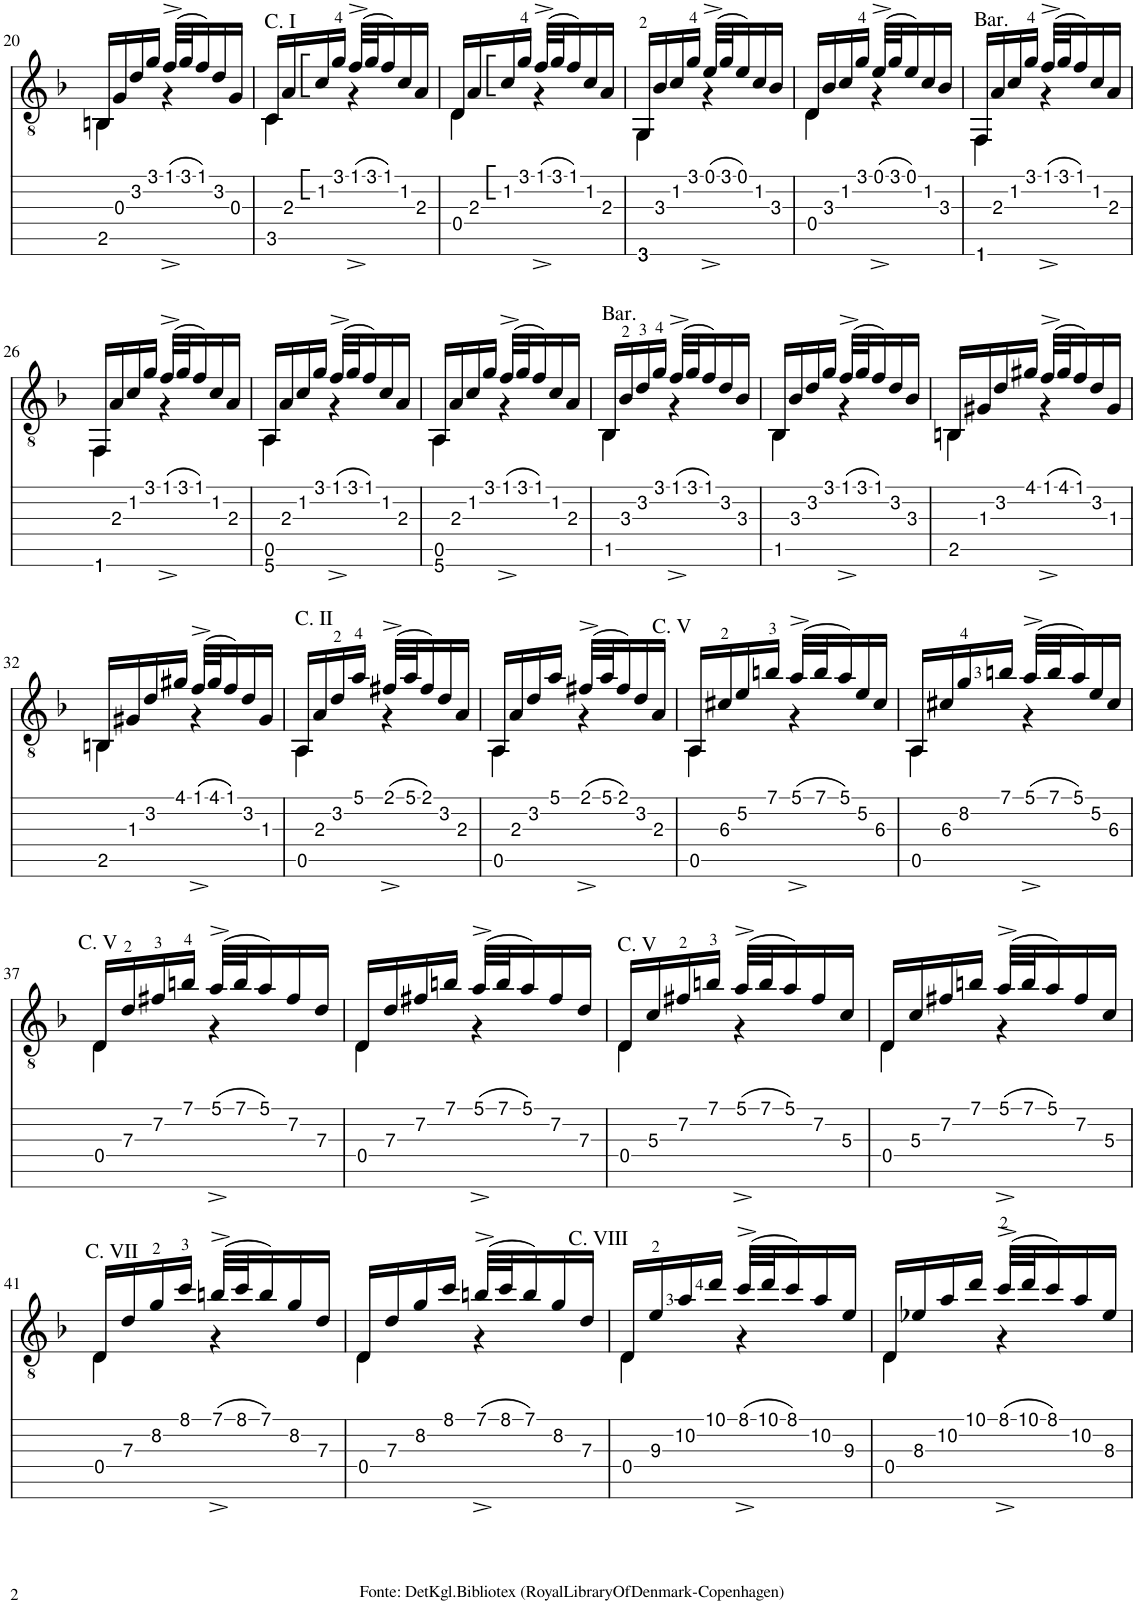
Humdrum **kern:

**kern	**kern
*part1	*part1
*staff2	*staff1
*I"Guitar	*
*I'Guit.	*
!!LO:PB:g=z
*	*clefGv2
*k[b-]	*k[b-]
*M2/4	*M2/4
=20	=20
*^	*^
16BBLL	4BB	16BBn/LL	4BB\
16GJ	.	16G/	.
16dL	.	16d/	.
16gJJ	.	16g/JJ	.
32f^LLL	4r	(32f^/LLL	4r
32gJ	.	32g/J	.
16fJ	.	16f/)	.
16dL	.	16d/	.
16GJJ	.	16G/JJ	.
=21	=21	=21	=21
!	!	!LO:TX:a:t=C. I	!
16CLL	4C	16C/LL	4C\
16AJ	.	16A/	.
16cL	.	16c/	.
16gJJ	.	16g/JJ	.
32f^LLL	4r	(32f^/LLL	4r
32gJ	.	32g/J	.
16fJ	.	16f/)	.
16cL	.	16c/	.
16AJJ	.	16A/JJ	.
=22	=22	=22	=22
16DLL	4D	16D/LL	4D\
16AJ	.	16A/	.
16cL	.	16c/	.
16gJJ	.	16g/JJ	.
32f^LLL	4r	(32f^/LLL	4r
32gJ	.	32g/J	.
16fJ	.	16f/)	.
16cL	.	16c/	.
16AJJ	.	16A/JJ	.
=23	=23	=23	=23
16GGLL	4GG	16GG/LL	4GG\
16B-J	.	16B-/	.
16cL	.	16c/	.
16gJJ	.	16g/JJ	.
32e^LLL	4r	(32e^/LLL	4r
32gJ	.	32g/J	.
16eJ	.	16e/)	.
16cL	.	16c/	.
16B-JJ	.	16B-/JJ	.
=24	=24	=24	=24
16DLL	4D	16D/LL	4D\
16B-J	.	16B-/	.
16cL	.	16c/	.
16gJJ	.	16g/JJ	.
32e^LLL	4r	(32e^/LLL	4r
32gJ	.	32g/J	.
16eJ	.	16e/)	.
16cL	.	16c/	.
16B-JJ	.	16B-/JJ	.
=25	=25	=25	=25
!	!	!LO:TX:a:t=Bar.	!
16FFLL	4FF	16FF/LL	4FF\
16AJ	.	16A/	.
16cL	.	16c/	.
16gJJ	.	16g/JJ	.
32f^LLL	4r	(32f^/LLL	4r
32gJ	.	32g/J	.
16fJ	.	16f/)	.
16cL	.	16c/	.
16AJJ	.	16A/JJ	.
!!LO:LB:g=z	!!
=26	=26	=26	=26
16FFLL	4FF	16FF/LL	4FF\
16AJ	.	16A/	.
16cL	.	16c/	.
16gJJ	.	16g/JJ	.
32f^LLL	4r	(32f^/LLL	4r
32gJ	.	32g/J	.
16fJ	.	16f/)	.
16cL	.	16c/	.
16AJJ	.	16A/JJ	.
=27	=27	=27	=27
16AALL	4AA	16AA/LL	4AA\
16AJ	.	16A/	.
16cL	.	16c/	.
16gJJ	.	16g/JJ	.
32f^LLL	4r	(32f^/LLL	4r
32gJ	.	32g/J	.
16fJ	.	16f/)	.
16cL	.	16c/	.
16AJJ	.	16A/JJ	.
=28	=28	=28	=28
16AALL	4AA	16AA/LL	4AA\
16AJ	.	16A/	.
16cL	.	16c/	.
16gJJ	.	16g/JJ	.
32f^LLL	4r	(32f^/LLL	4r
32gJ	.	32g/J	.
16fJ	.	16f/)	.
16cL	.	16c/	.
16AJJ	.	16A/JJ	.
=29	=29	=29	=29
!	!	!LO:TX:a:t=Bar.	!
16BB-LL	4BB-	16BB-/LL	4BB-\
16B-J	.	16B-/	.
16dL	.	16d/	.
16gJJ	.	16g/JJ	.
32f^LLL	4r	(32f^/LLL	4r
32gJ	.	32g/J	.
16fJ	.	16f/)	.
16dL	.	16d/	.
16B-JJ	.	16B-/JJ	.
=30	=30	=30	=30
16BB-LL	4BB-	16BB-/LL	4BB-\
16B-J	.	16B-/	.
16dL	.	16d/	.
16gJJ	.	16g/JJ	.
32f^LLL	4r	(32f^/LLL	4r
32gJ	.	32g/J	.
16fJ	.	16f/)	.
16dL	.	16d/	.
16B-JJ	.	16B-/JJ	.
=31	=31	=31	=31
16BBLL	4BB	16BBn/LL	4BB\
16G#J	.	16G#X/	.
16dL	.	16d/	.
16g#JJ	.	16g#X/JJ	.
32f^LLL	4r	(32f^/LLL	4r
32g#J	.	32g#/J	.
16fJ	.	16f/)	.
16dL	.	16d/	.
16G#JJ	.	16G#/JJ	.
!!LO:LB:g=z	!!
=32	=32	=32	=32
16BBnLL	4BB	16BBn/LL	4BB\
16G#XJ	.	16G#X/	.
16dL	.	16d/	.
16g#XJJ	.	16g#X/JJ	.
32f^LLL	4r	(32f^/LLL	4r
32g#J	.	32g#/J	.
16fJ	.	16f/)	.
16dL	.	16d/	.
16G#JJ	.	16G#/JJ	.
=33	=33	=33	=33
!	!	!LO:TX:a:t=C. II	!
16AALL	4AA	16AA/LL	4AA\
16AJ	.	16A/	.
16dL	.	16d/	.
16aJJ	.	16a/JJ	.
32f#^LLL	4r	(32f#X^/LLL	4r
32aJ	.	32a/J	.
16f#J	.	16f#/)	.
16dL	.	16d/	.
16AJJ	.	16A/JJ	.
=34	=34	=34	=34
16AALL	4AA	16AA/LL	4AA\
16AJ	.	16A/	.
16dL	.	16d/	.
16aJJ	.	16a/JJ	.
32f#X^LLL	4r	(32f#X^/LLL	4r
32aJ	.	32a/J	.
16f#J	.	16f#/)	.
16dL	.	16d/	.
16AJJ	.	16A/JJ	.
=35	=35	=35	=35
!	!	!LO:TX:a:t=C. V	!
16AALL	4AA	16AA/LL	4AA\
16c#J	.	16c#X/	.
16eL	.	16e/	.
16bJJ	.	16bn/JJ	.
32a^LLL	4r	(32a^/LLL	4r
32bJ	.	32b/J	.
16aJ	.	16a/)	.
16eL	.	16e/	.
16c#JJ	.	16c#/JJ	.
=36	=36	=36	=36
16AALL	4AA	16AA/LL	4AA\
16c#XJ	.	16c#X/	.
16gL	.	16g/	.
16bnJJ	.	16bn/JJ	.
32a^LLL	4r	(32a^/LLL	4r
32bJ	.	32b/J	.
16aJ	.	16a/)	.
16eL	.	16e/	.
16c#JJ	.	16c#/JJ	.
!!LO:LB:g=z	!!
=37	=37	=37	=37
!	!	!LO:TX:a:t=C. V	!
16DLL	4D	16D/LL	4D\
16dJ	.	16d/	.
16f#XL	.	16f#X/	.
16bnJJ	.	16bn/JJ	.
32a^LLL	4r	(32a^/LLL	4r
32bJ	.	32b/J	.
16aJ	.	16a/)	.
16f#L	.	16f#/	.
16dJJ	.	16d/JJ	.
=38	=38	=38	=38
16DLL	4D	16D/LL	4D\
16dJ	.	16d/	.
16f#XL	.	16f#X/	.
16bnJJ	.	16bn/JJ	.
32a^LLL	4r	(32a^/LLL	4r
32bJ	.	32b/J	.
16aJ	.	16a/)	.
16f#L	.	16f#/	.
16dJJ	.	16d/JJ	.
=39	=39	=39	=39
!	!	!LO:TX:a:t=C. V	!
16DLL	4D	16D/LL	4D\
16cJ	.	16c/	.
16f#XL	.	16f#X/	.
16bnJJ	.	16bn/JJ	.
32a^LLL	4r	(32a^/LLL	4r
32bJ	.	32b/J	.
16aJ	.	16a/)	.
16f#L	.	16f#/	.
16cJJ	.	16c/JJ	.
=40	=40	=40	=40
16DLL	4D	16D/LL	4D\
16cJ	.	16c/	.
16f#XL	.	16f#X/	.
16bnJJ	.	16bn/JJ	.
32a^LLL	4r	(32a^/LLL	4r
32bJ	.	32b/J	.
16aJ	.	16a/)	.
16f#L	.	16f#/	.
16cJJ	.	16c/JJ	.
!!LO:LB:g=z	!!
=41	=41	=41	=41
!	!	!LO:TX:a:t=C. VII	!
16DLL	4D	16D/LL	4D\
16dJ	.	16d/	.
16gL	.	16g/	.
16ccJJ	.	16cc/JJ	.
32bn^LLL	4r	(32bn^/LLL	4r
32ccJ	.	32cc/J	.
16bJ	.	16b/)	.
16gL	.	16g/	.
16dJJ	.	16d/JJ	.
=42	=42	=42	=42
16DLL	4D	16D/LL	4D\
16dJ	.	16d/	.
16gL	.	16g/	.
16ccJJ	.	16cc/JJ	.
32bn^LLL	4r	(32bn^/LLL	4r
32ccJ	.	32cc/J	.
16bJ	.	16b/)	.
16gL	.	16g/	.
16dJJ	.	16d/JJ	.
=43	=43	=43	=43
!	!	!LO:TX:a:t=C. VIII	!
16DLL	4D	16D/LL	4D\
16eJ	.	16e/	.
16aL	.	16a/	.
16ddJJ	.	16dd/JJ	.
32cc^LLL	4r	(32cc^/LLL	4r
32ddJ	.	32dd/J	.
16ccJ	.	16cc/)	.
16aL	.	16a/	.
16eJJ	.	16e/JJ	.
=44	=44	=44	=44
16DLL	4D	16D/LL	4D\
16e-XJ	.	16e-X/	.
16aL	.	16a/	.
16ddJJ	.	16dd/JJ	.
32cc^LLL	4r	(32cc^/LLL	4r
32ddJ	.	32dd/J	.
16ccJ	.	16cc/)	.
16aL	.	16a/	.
16e-JJ	.	16e-/JJ	.
*v	*v	*	*
*	*v	*v
=	=
*-	*-
